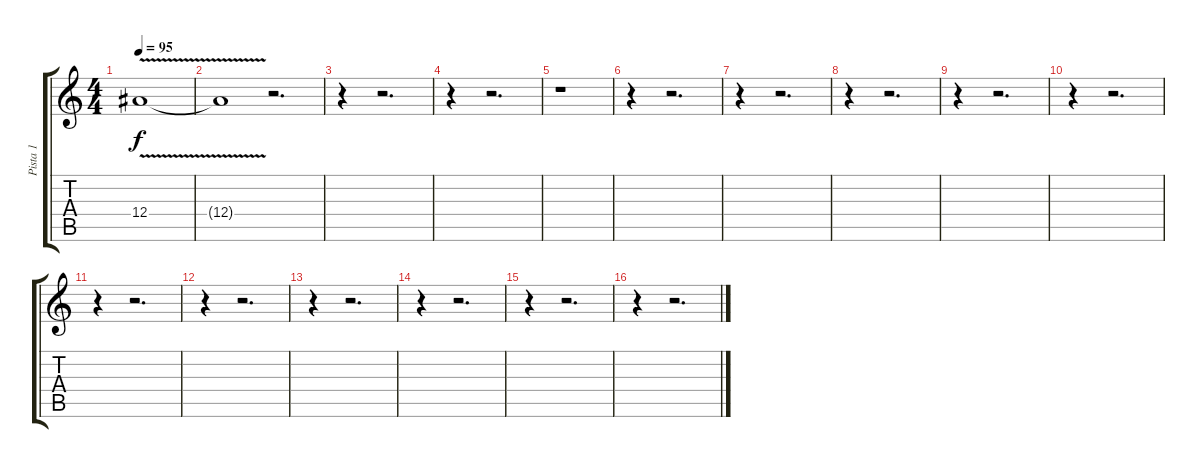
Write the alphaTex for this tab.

\track ("Pista 1" "Pista 1") {instrument overdrivenguitar}
\staff {score tabs}
\tuning (C4 G3 Eb3 Bb2 F2 C2) {hide}
\ts (4 4)
\tempo 95
\clef g2
\ks c
12.4{v}.1{dy f} |
12.4{v t}.1 r.2{d} |
r.4 r.2{d} |
r.4 r.2{d} |
r.1 |
r.4 r.2{d} |
r.4 r.2{d} |
r.4 r.2{d} |
r.4 r.2{d} |
r.4 r.2{d} |
r.4 r.2{d} |
r.4 r.2{d} |
r.4 r.2{d} |
r.4 r.2{d} |
r.4 r.2{d} |
r.4 r.2{d}
